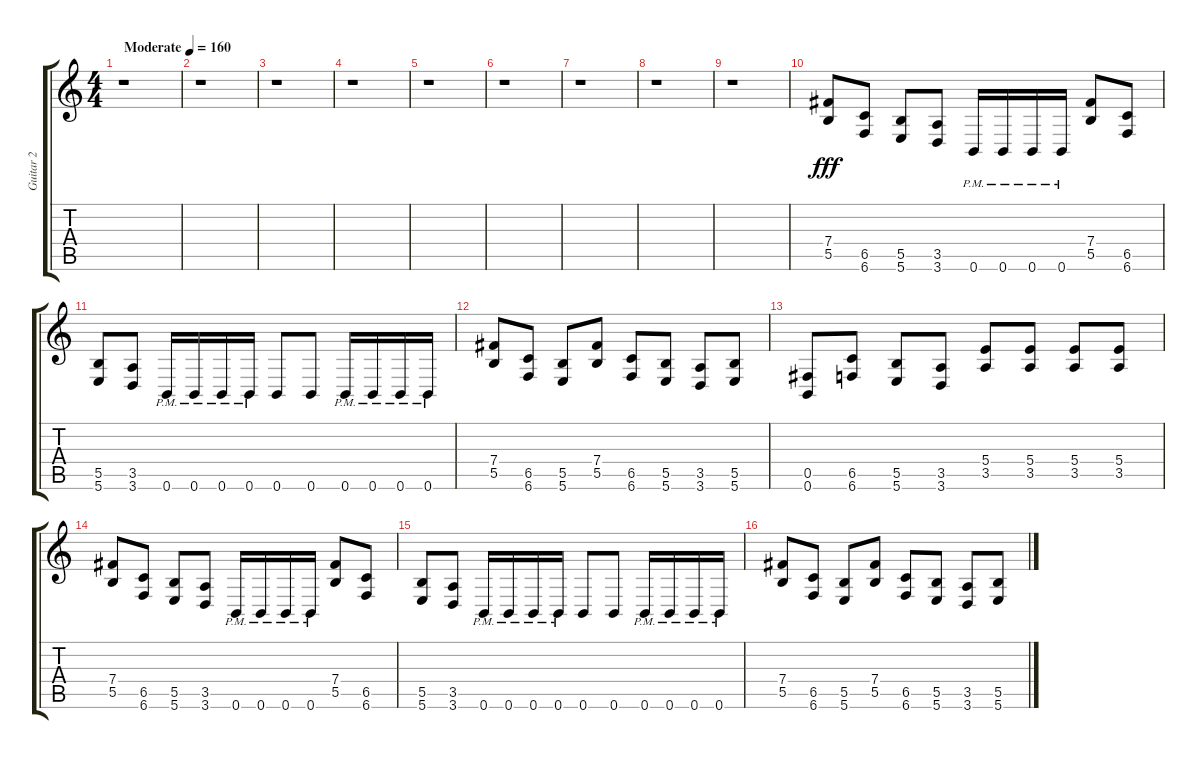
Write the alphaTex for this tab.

\track ("Guitar 2" "Guitar 2") {instrument distortionguitar}
\staff {score tabs}
\tuning (Db4 Ab3 E3 B2 Gb2 B1) {hide}
\ts (4 4)
\tempo (160 "Moderate")
\clef g2
\ks c
r.1{dy fff instrument distortionguitar} |
r.1 |
r.1 |
r.1 |
r.1 |
r.1 |
r.1 |
r.1 |
r.1 |
(7.4 5.5).8 (6.5 6.6).8 (5.5 5.6).8 (3.5 3.6).8 0.6{pm}.16 0.6{pm}.16 0.6{pm}.16 0.6{pm}.16 (7.4 5.5).8 (6.5 6.6).8 |
(5.5 5.6).8 (3.5 3.6).8 0.6{pm}.16 0.6{pm}.16 0.6{pm}.16 0.6{pm}.16 0.6.8 0.6.8 0.6{pm}.16 0.6{pm}.16 0.6{pm}.16 0.6{pm}.16 |
(7.4 5.5).8 (6.5 6.6).8 (5.5 5.6).8 (7.4 5.5).8 (6.5 6.6).8 (5.5 5.6).8 (3.5 3.6).8 (5.5 5.6).8 |
(0.5 0.6).8 (6.5 6.6).8 (5.5 5.6).8 (3.5 3.6).8 (5.4 3.5).8 (5.4 3.5).8 (5.4 3.5).8 (5.4 3.5).8 |
(7.4 5.5).8 (6.5 6.6).8 (5.5 5.6).8 (3.5 3.6).8 0.6{pm}.16 0.6{pm}.16 0.6{pm}.16 0.6{pm}.16 (7.4 5.5).8 (6.5 6.6).8 |
(5.5 5.6).8 (3.5 3.6).8 0.6{pm}.16 0.6{pm}.16 0.6{pm}.16 0.6{pm}.16 0.6.8 0.6.8 0.6{pm}.16 0.6{pm}.16 0.6{pm}.16 0.6{pm}.16 |
(7.4 5.5).8 (6.5 6.6).8 (5.5 5.6).8 (7.4 5.5).8 (6.5 6.6).8 (5.5 5.6).8 (3.5 3.6).8 (5.5 5.6).8
